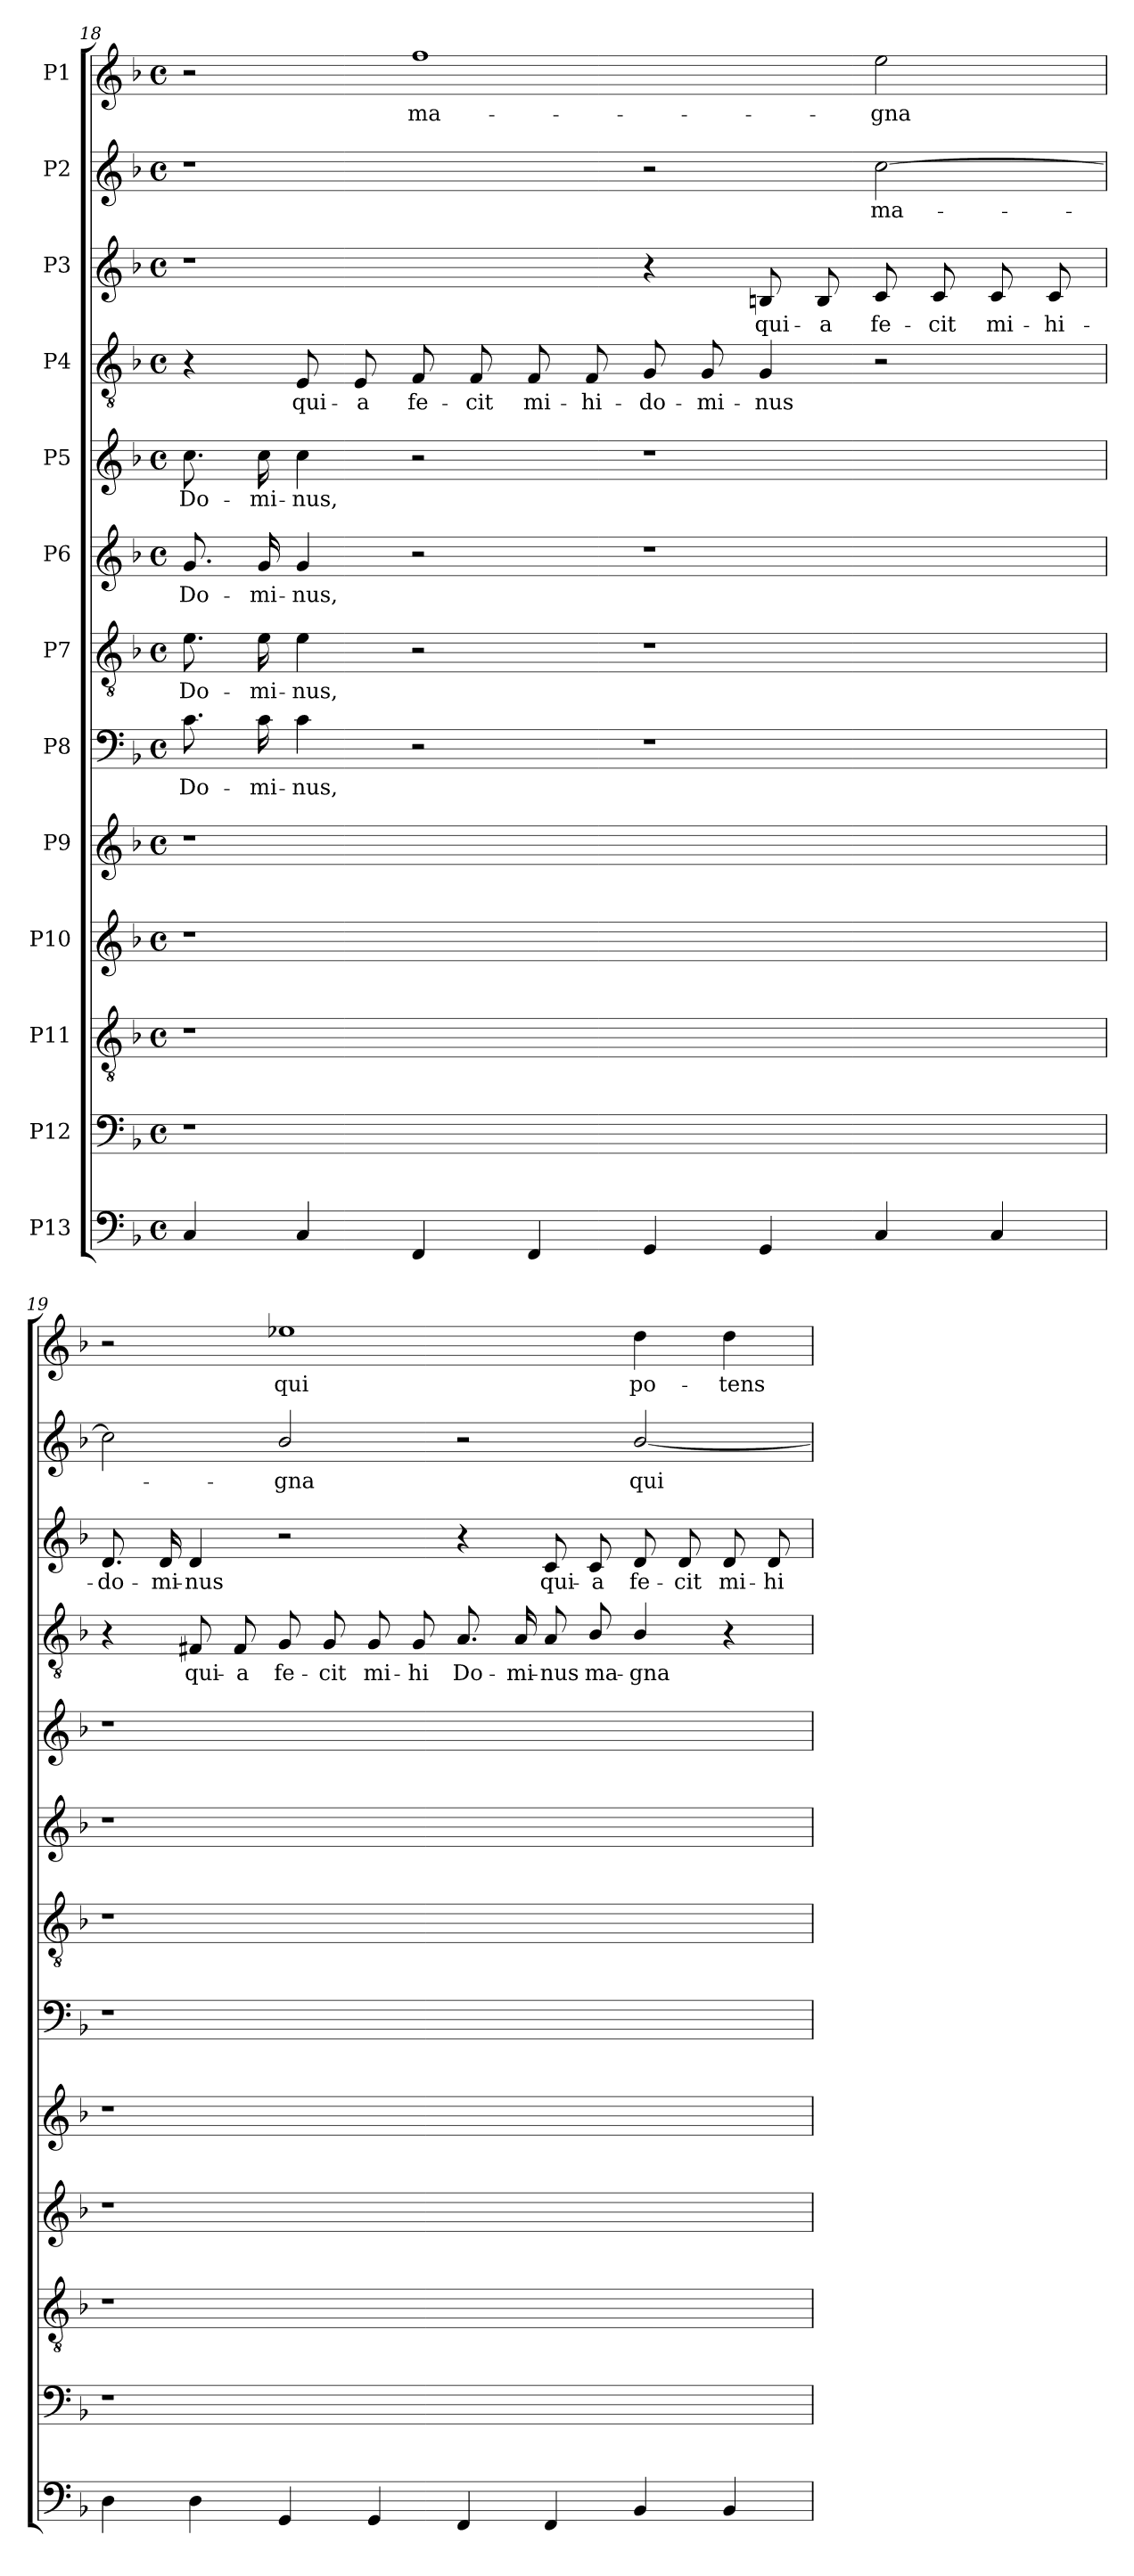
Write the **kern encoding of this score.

**kern	**kern	**kern	**kern	**kern	**kern	**text	**kern	**text	**kern	**text	**kern	**text	**kern	**text	**kern	**text	**kern	**text	**kern	**text
*part13	*part12	*part11	*part10	*part9	*part8	*part8	*part7	*part7	*part6	*part6	*part5	*part5	*part4	*part4	*part3	*part3	*part2	*part2	*part1	*part1
*staff13	*staff12	*staff11	*staff10	*staff9	*staff8	*staff8	*staff7	*staff7	*staff6	*staff6	*staff5	*staff5	*staff4	*staff4	*staff3	*staff3	*staff2	*staff2	*staff1	*staff1
*I"P13	*I"P12	*I"P11	*I"P10	*I"P9	*I"P8	*	*I"P7	*	*I"P6	*	*I"P5	*	*I"P4	*	*I"P3	*	*I"P2	*	*I"P1	*
*clefF4	*clefF4	*clefGv2	*clefG2	*clefG2	*clefF4	*	*clefGv2	*	*clefG2	*	*clefG2	*	*clefGv2	*	*clefG2	*	*clefG2	*	*clefG2	*
*	*	*ITrd7c12	*	*	*	*	*ITrd7c12	*	*	*	*	*	*ITrd7c12	*	*	*	*	*	*	*
*k[b-]	*k[b-]	*k[b-]	*k[b-]	*k[b-]	*k[b-]	*	*k[b-]	*	*k[b-]	*	*k[b-]	*	*k[b-]	*	*k[b-]	*	*k[b-]	*	*k[b-]	*
*F:	*F:	*F:	*F:	*F:	*F:	*	*F:	*	*F:	*	*F:	*	*F:	*	*F:	*	*F:	*	*F:	*
*M4/4	*M4/4	*M4/4	*M4/4	*M4/4	*M4/4	*	*M4/4	*	*M4/4	*	*M4/4	*	*M4/4	*	*M4/4	*	*M4/4	*	*M4/4	*
*met(c)	*met(c)	*met(c)	*met(c)	*met(c)	*met(c)	*	*met(c)	*	*met(c)	*	*met(c)	*	*met(c)	*	*met(c)	*	*met(c)	*	*met(c)	*
=18	=18	=18	=18	=18	=18	=18	=18	=18	=18	=18	=18	=18	=18	=18	=18	=18	=18	=18	=18	=18
!	!LO:N:vis=1	!LO:N:vis=1	!LO:N:vis=1	!LO:N:vis=1	!	!	!	!	!	!	!	!	!	!	!	!	!	!	!	!
!	!	!	!	!	!	!LO:LY:b:color=#000000	!	!	!	!	!	!	!	!	!	!	!	!	!	!
!	!	!	!	!	!	!	!	!LO:LY:b:color=#000000	!	!	!	!	!	!	!	!	!	!	!	!
!	!	!	!	!	!	!	!	!	!	!LO:LY:b:color=#000000	!	!	!	!	!	!	!	!	!	!
!	!	!	!	!	!	!	!	!	!	!	!	!LO:LY:b:color=#000000	!	!	!	!	!	!	!	!
4Ci/	1r	1r	1r	1r	8.ci\	Do-	8.Ei\	Do-	8.gi/	Do-	8.cci\	Do-	4r	.	1r	.	1r	.	2r	.
!	!	!	!	!	!	!LO:LY:b:color=#000000	!	!	!	!	!	!	!	!	!	!	!	!	!	!
!	!	!	!	!	!	!	!	!LO:LY:b:color=#000000	!	!	!	!	!	!	!	!	!	!	!	!
!	!	!	!	!	!	!	!	!	!	!LO:LY:b:color=#000000	!	!	!	!	!	!	!	!	!	!
!	!	!	!	!	!	!	!	!	!	!	!	!LO:LY:b:color=#000000	!	!	!	!	!	!	!	!
.	.	.	.	.	16ci\	-mi-	16Ei\	-mi-	16gi/	-mi-	16cci\	-mi-	.	.	.	.	.	.	.	.
!	!	!	!	!	!	!LO:LY:b:color=#000000	!	!	!	!	!	!	!	!	!	!	!	!	!	!
!	!	!	!	!	!	!	!	!LO:LY:b:color=#000000	!	!	!	!	!	!	!	!	!	!	!	!
!	!	!	!	!	!	!	!	!	!	!LO:LY:b:color=#000000	!	!	!	!	!	!	!	!	!	!
!	!	!	!	!	!	!	!	!	!	!	!	!LO:LY:b:color=#000000	!	!	!	!	!	!	!	!
!	!	!	!	!	!	!	!	!	!	!	!	!	!	!LO:LY:b:color=#000000	!	!	!	!	!	!
4Ci/	.	.	.	.	4ci\	-nus,	4Ei\	-nus,	4gi/	-nus,	4cci\	-nus,	8EEi/	qui-	.	.	.	.	.	.
!	!	!	!	!	!	!	!	!	!	!	!	!	!	!LO:LY:b:color=#000000	!	!	!	!	!	!
.	.	.	.	.	.	.	.	.	.	.	.	.	8EEi/	-a	.	.	.	.	.	.
!	!	!	!	!	!	!	!	!	!	!	!	!	!	!LO:LY:b:color=#000000	!	!	!	!	!	!
!	!	!	!	!	!	!	!	!	!	!	!	!	!	!	!	!	!	!	!	!LO:LY:b:color=#000000
4FFi/	.	.	.	.	2r	.	2r	.	2r	.	2r	.	8FFi/	fe-	.	.	.	.	1ffi	ma-
!	!	!	!	!	!	!	!	!	!	!	!	!	!	!LO:LY:b:color=#000000	!	!	!	!	!	!
.	.	.	.	.	.	.	.	.	.	.	.	.	8FFi/	-cit	.	.	.	.	.	.
!	!	!	!	!	!	!	!	!	!	!	!	!	!	!LO:LY:b:color=#000000	!	!	!	!	!	!
4FFi/	.	.	.	.	.	.	.	.	.	.	.	.	8FFi/	mi-	.	.	.	.	.	.
!	!	!	!	!	!	!	!	!	!	!	!	!	!	!LO:LY:b:color=#000000	!	!	!	!	!	!
.	.	.	.	.	.	.	.	.	.	.	.	.	8FFi/	-hi-	.	.	.	.	.	.
!	!	!	!	!	!	!	!	!	!	!	!	!	!	!LO:LY:b:color=#000000	!	!	!	!	!	!
4GGi/	1ryy	1ryy	1ryy	1ryy	1r	.	1r	.	1r	.	1r	.	8GGi/	-do-	4r	.	2r	.	.	.
!	!	!	!	!	!	!	!	!	!	!	!	!	!	!LO:LY:b:color=#000000	!	!	!	!	!	!
.	.	.	.	.	.	.	.	.	.	.	.	.	8GGi/	-mi-	.	.	.	.	.	.
!	!	!	!	!	!	!	!	!	!	!	!	!	!	!LO:LY:b:color=#000000	!	!	!	!	!	!
!	!	!	!	!	!	!	!	!	!	!	!	!	!	!	!	!LO:LY:b:color=#000000	!	!	!	!
4GGi/	.	.	.	.	.	.	.	.	.	.	.	.	4GGi/	-nus	8Bni/	qui-	.	.	.	.
!	!	!	!	!	!	!	!	!	!	!	!	!	!	!	!	!LO:LY:b:color=#000000	!	!	!	!
.	.	.	.	.	.	.	.	.	.	.	.	.	.	.	8Bi/	-a	.	.	.	.
!	!	!	!	!	!	!	!	!	!	!	!	!	!	!	!	!LO:LY:b:color=#000000	!	!	!	!
!	!	!	!	!	!	!	!	!	!	!	!	!	!	!	!	!	!	!LO:LY:b:color=#000000	!	!
!	!	!	!	!	!	!	!	!	!	!	!	!	!	!	!	!	!	!	!	!LO:LY:b:color=#000000
4Ci/	.	.	.	.	.	.	.	.	.	.	.	.	2r	.	8ci/	fe-	[2cci\	ma-	2eei\	-gna
!	!	!	!	!	!	!	!	!	!	!	!	!	!	!	!	!LO:LY:b:color=#000000	!	!	!	!
.	.	.	.	.	.	.	.	.	.	.	.	.	.	.	8ci/	-cit	.	.	.	.
!	!	!	!	!	!	!	!	!	!	!	!	!	!	!	!	!LO:LY:b:color=#000000	!	!	!	!
4Ci/	.	.	.	.	.	.	.	.	.	.	.	.	.	.	8ci/	mi-	.	.	.	.
!	!	!	!	!	!	!	!	!	!	!	!	!	!	!	!	!LO:LY:b:color=#000000	!	!	!	!
.	.	.	.	.	.	.	.	.	.	.	.	.	.	.	8ci/	-hi-	.	.	.	.
!!LO:PB:g=z
=19	=19	=19	=19	=19	=19	=19	=19	=19	=19	=19	=19	=19	=19	=19	=19	=19	=19	=19	=19	=19
!	!LO:N:vis=1	!LO:N:vis=1	!LO:N:vis=1	!LO:N:vis=1	!LO:N:vis=1	!	!LO:N:vis=1	!	!LO:N:vis=1	!	!LO:N:vis=1	!	!	!	!	!	!	!	!	!
!	!	!	!	!	!	!	!	!	!	!	!	!	!	!	!	!LO:LY:b:color=#000000	!	!	!	!
4Di\	1r	1r	1r	1r	1r	.	1r	.	1r	.	1r	.	4r	.	8.di/	-do-	2cci\]	.	2r	.
!	!	!	!	!	!	!	!	!	!	!	!	!	!	!	!	!LO:LY:b:color=#000000	!	!	!	!
.	.	.	.	.	.	.	.	.	.	.	.	.	.	.	16di/	-mi-	.	.	.	.
!	!	!	!	!	!	!	!	!	!	!	!	!	!	!LO:LY:b:color=#000000	!	!	!	!	!	!
!	!	!	!	!	!	!	!	!	!	!	!	!	!	!	!	!LO:LY:b:color=#000000	!	!	!	!
4Di\	.	.	.	.	.	.	.	.	.	.	.	.	8FF#Xi/	qui-	4di/	-nus	.	.	.	.
!	!	!	!	!	!	!	!	!	!	!	!	!	!	!LO:LY:b:color=#000000	!	!	!	!	!	!
.	.	.	.	.	.	.	.	.	.	.	.	.	8FF#i/	-a	.	.	.	.	.	.
!	!	!	!	!	!	!	!	!	!	!	!	!	!	!LO:LY:b:color=#000000	!	!	!	!	!	!
!	!	!	!	!	!	!	!	!	!	!	!	!	!	!	!	!	!	!LO:LY:b:color=#000000	!	!
!	!	!	!	!	!	!	!	!	!	!	!	!	!	!	!	!	!	!	!	!LO:LY:b:color=#000000
4GGi/	.	.	.	.	.	.	.	.	.	.	.	.	8GGi/	fe-	2r	.	2b-i/	-gna	1ee-Xi	qui
!	!	!	!	!	!	!	!	!	!	!	!	!	!	!LO:LY:b:color=#000000	!	!	!	!	!	!
.	.	.	.	.	.	.	.	.	.	.	.	.	8GGi/	-cit	.	.	.	.	.	.
!	!	!	!	!	!	!	!	!	!	!	!	!	!	!LO:LY:b:color=#000000	!	!	!	!	!	!
4GGi/	.	.	.	.	.	.	.	.	.	.	.	.	8GGi/	mi-	.	.	.	.	.	.
!	!	!	!	!	!	!	!	!	!	!	!	!	!	!LO:LY:b:color=#000000	!	!	!	!	!	!
.	.	.	.	.	.	.	.	.	.	.	.	.	8GGi/	-hi	.	.	.	.	.	.
!	!	!	!	!	!	!	!	!	!	!	!	!	!	!LO:LY:b:color=#000000	!	!	!	!	!	!
4FFi/	1ryy	1ryy	1ryy	1ryy	1ryy	.	1ryy	.	1ryy	.	1ryy	.	8.AAi/	Do-	4r	.	2r	.	.	.
!	!	!	!	!	!	!	!	!	!	!	!	!	!	!LO:LY:b:color=#000000	!	!	!	!	!	!
.	.	.	.	.	.	.	.	.	.	.	.	.	16AAi/	-mi-	.	.	.	.	.	.
!	!	!	!	!	!	!	!	!	!	!	!	!	!	!LO:LY:b:color=#000000	!	!	!	!	!	!
!	!	!	!	!	!	!	!	!	!	!	!	!	!	!	!	!LO:LY:b:color=#000000	!	!	!	!
4FFi/	.	.	.	.	.	.	.	.	.	.	.	.	8AAi/	-nus	8ci/	qui-	.	.	.	.
!	!	!	!	!	!	!	!	!	!	!	!	!	!	!LO:LY:b:color=#000000	!	!	!	!	!	!
!	!	!	!	!	!	!	!	!	!	!	!	!	!	!	!	!LO:LY:b:color=#000000	!	!	!	!
.	.	.	.	.	.	.	.	.	.	.	.	.	8BB-i/	ma-	8ci/	-a	.	.	.	.
!	!	!	!	!	!	!	!	!	!	!	!	!	!	!LO:LY:b:color=#000000	!	!	!	!	!	!
!	!	!	!	!	!	!	!	!	!	!	!	!	!	!	!	!LO:LY:b:color=#000000	!	!	!	!
!	!	!	!	!	!	!	!	!	!	!	!	!	!	!	!	!	!	!LO:LY:b:color=#000000	!	!
!	!	!	!	!	!	!	!	!	!	!	!	!	!	!	!	!	!	!	!	!LO:LY:b:color=#000000
4BB-i/	.	.	.	.	.	.	.	.	.	.	.	.	4BB-i/	-gna	8di/	fe-	[2b-i/	qui	4ddi\	po-
!	!	!	!	!	!	!	!	!	!	!	!	!	!	!	!	!LO:LY:b:color=#000000	!	!	!	!
.	.	.	.	.	.	.	.	.	.	.	.	.	.	.	8di/	-cit	.	.	.	.
!	!	!	!	!	!	!	!	!	!	!	!	!	!	!	!	!LO:LY:b:color=#000000	!	!	!	!
!	!	!	!	!	!	!	!	!	!	!	!	!	!	!	!	!	!	!	!	!LO:LY:b:color=#000000
4BB-i/	.	.	.	.	.	.	.	.	.	.	.	.	4r	.	8di/	mi-	.	.	4ddi\	-tens
!	!	!	!	!	!	!	!	!	!	!	!	!	!	!	!	!LO:LY:b:color=#000000	!	!	!	!
.	.	.	.	.	.	.	.	.	.	.	.	.	.	.	8di/	-hi	.	.	.	.
=	=	=	=	=	=	=	=	=	=	=	=	=	=	=	=	=	=	=	=	=
*-	*-	*-	*-	*-	*-	*-	*-	*-	*-	*-	*-	*-	*-	*-	*-	*-	*-	*-	*-	*-
